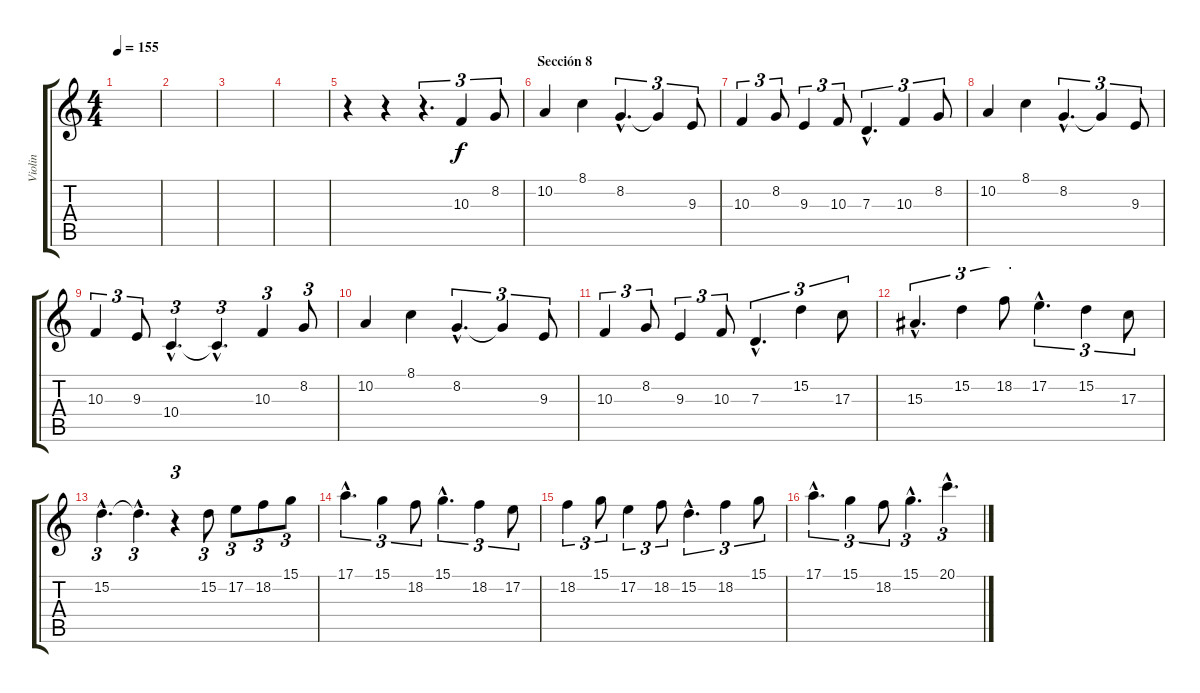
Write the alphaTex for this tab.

\track ("Violin" "Violin") {instrument violin}
\staff {score tabs}
\tuning (E4 B3 G3 D3 A2 E2) {hide}
\ts (4 4)
\tempo 155
\clef g2
\ks c
|
|
|
|
r.4 r.4 r.4{d tu (3 2)} 10.3.4{tu (3 2)} 8.2.8{tu (3 2)} |
\section ("" "Sección 8")
10.2.4 8.1.4 8.2{hac}.4{d tu (3 2)} 8.2{t}.4{tu (3 2)} 9.3.8{tu (3 2)} |
10.3.4{tu (3 2)} 8.2.8{tu (3 2)} 9.3.4{tu (3 2)} 10.3.8{tu (3 2)} 7.3{hac}.4{d tu (3 2)} 10.3.4{tu (3 2)} 8.2.8{tu (3 2)} |
10.2.4 8.1.4 8.2{hac}.4{d tu (3 2)} 8.2{t}.4{tu (3 2)} 9.3.8{tu (3 2)} |
10.3.4{tu (3 2)} 9.3.8{tu (3 2)} 10.4{hac}.4{d tu (3 2)} 10.4{hac t}.4{d tu (3 2)} 10.3.4{tu (3 2)} 8.2.8{tu (3 2)} |
10.2.4 8.1.4 8.2{hac}.4{d tu (3 2)} 8.2{t}.4{tu (3 2)} 9.3.8{tu (3 2)} |
10.3.4{tu (3 2)} 8.2.8{tu (3 2)} 9.3.4{tu (3 2)} 10.3.8{tu (3 2)} 7.3{hac}.4{d tu (3 2)} 15.2.4{tu (3 2)} 17.3.8{tu (3 2)} |
15.3{hac}.4{d tu (3 2)} 15.2.4{tu (3 2)} 18.2.8{tu (3 2)} 17.2{hac}.4{d tu (3 2)} 15.2.4{tu (3 2)} 17.3.8{tu (3 2)} |
15.2{hac}.4{d tu (3 2)} 15.2{hac t}.4{d tu (3 2)} r.4{tu (3 2)} 15.2.8{tu (3 2)} 17.2.8{tu (3 2)} 18.2.8{tu (3 2)} 15.1.8{tu (3 2)} |
17.1{hac}.4{d tu (3 2)} 15.1.4{tu (3 2)} 18.2.8{tu (3 2)} 15.1{hac}.4{d tu (3 2)} 18.2.4{tu (3 2)} 17.2.8{tu (3 2)} |
18.2.4{tu (3 2)} 15.1.8{tu (3 2)} 17.2.4{tu (3 2)} 18.2.8{tu (3 2)} 15.2{hac}.4{d tu (3 2)} 18.2.4{tu (3 2)} 15.1.8{tu (3 2)} |
17.1{hac}.4{d tu (3 2)} 15.1.4{tu (3 2)} 18.2.8{tu (3 2)} 15.1{hac}.4{d tu (3 2)} 20.1{hac}.4{d tu (3 2)}
